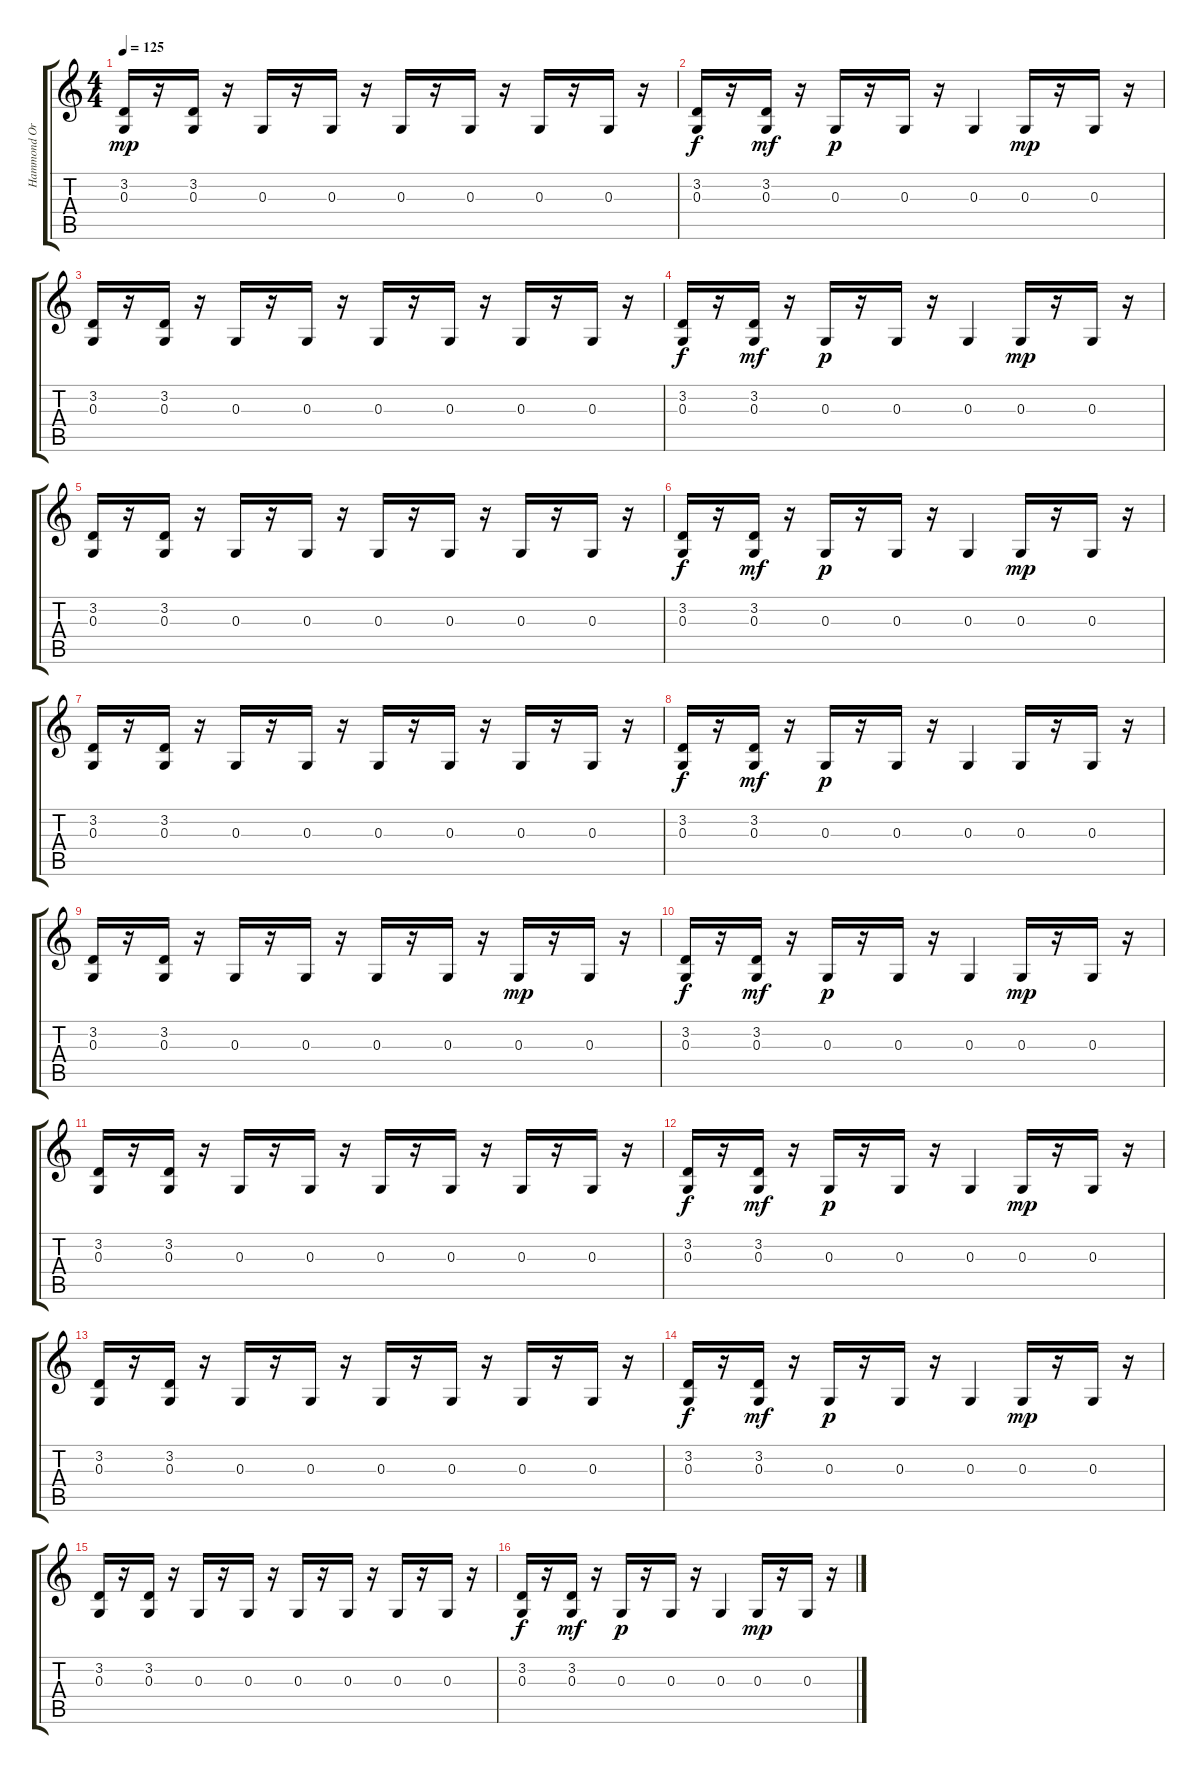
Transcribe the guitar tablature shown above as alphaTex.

\track ("Hammond Organ" "Hammond Or") {instrument drawbarorgan}
\staff {score tabs}
\tuning (E4 B3 G3 D3 A2 E2) {hide}
\ts (4 4)
\tempo 125
\clef g2
\ks c
(3.2 0.3).16{dy mp} r.16 (3.2 0.3).16 r.16 0.3.16 r.16 0.3.16 r.16 0.3.16 r.16 0.3.16 r.16 0.3.16 r.16 0.3.16 r.16 |
(3.2 0.3).16{dy f} r.16 (3.2 0.3).16{dy mf} r.16 0.3.16{dy p} r.16 0.3.16 r.16 0.3.4 0.3.16{dy mp} r.16 0.3.16 r.16 |
(3.2 0.3).16 r.16 (3.2 0.3).16 r.16 0.3.16 r.16 0.3.16 r.16 0.3.16 r.16 0.3.16 r.16 0.3.16 r.16 0.3.16 r.16 |
(3.2 0.3).16{dy f} r.16 (3.2 0.3).16{dy mf} r.16 0.3.16{dy p} r.16 0.3.16 r.16 0.3.4 0.3.16{dy mp} r.16 0.3.16 r.16 |
(3.2 0.3).16 r.16 (3.2 0.3).16 r.16 0.3.16 r.16 0.3.16 r.16 0.3.16 r.16 0.3.16 r.16 0.3.16 r.16 0.3.16 r.16 |
(3.2 0.3).16{dy f} r.16 (3.2 0.3).16{dy mf} r.16 0.3.16{dy p} r.16 0.3.16 r.16 0.3.4 0.3.16{dy mp} r.16 0.3.16 r.16 |
(3.2 0.3).16 r.16 (3.2 0.3).16 r.16 0.3.16 r.16 0.3.16 r.16 0.3.16 r.16 0.3.16 r.16 0.3.16 r.16 0.3.16 r.16 |
(3.2 0.3).16{dy f} r.16 (3.2 0.3).16{dy mf} r.16 0.3.16{dy p} r.16 0.3.16 r.16 0.3.4 0.3.16 r.16 0.3.16 r.16 |
(3.2 0.3).16 r.16 (3.2 0.3).16 r.16 0.3.16 r.16 0.3.16 r.16 0.3.16 r.16 0.3.16 r.16 0.3.16{dy mp} r.16 0.3.16 r.16 |
(3.2 0.3).16{dy f} r.16 (3.2 0.3).16{dy mf} r.16 0.3.16{dy p} r.16 0.3.16 r.16 0.3.4 0.3.16{dy mp} r.16 0.3.16 r.16 |
(3.2 0.3).16 r.16 (3.2 0.3).16 r.16 0.3.16 r.16 0.3.16 r.16 0.3.16 r.16 0.3.16 r.16 0.3.16 r.16 0.3.16 r.16 |
(3.2 0.3).16{dy f} r.16 (3.2 0.3).16{dy mf} r.16 0.3.16{dy p} r.16 0.3.16 r.16 0.3.4 0.3.16{dy mp} r.16 0.3.16 r.16 |
(3.2 0.3).16 r.16 (3.2 0.3).16 r.16 0.3.16 r.16 0.3.16 r.16 0.3.16 r.16 0.3.16 r.16 0.3.16 r.16 0.3.16 r.16 |
(3.2 0.3).16{dy f} r.16 (3.2 0.3).16{dy mf} r.16 0.3.16{dy p} r.16 0.3.16 r.16 0.3.4 0.3.16{dy mp} r.16 0.3.16 r.16 |
(3.2 0.3).16 r.16 (3.2 0.3).16 r.16 0.3.16 r.16 0.3.16 r.16 0.3.16 r.16 0.3.16 r.16 0.3.16 r.16 0.3.16 r.16 |
(3.2 0.3).16{dy f} r.16 (3.2 0.3).16{dy mf} r.16 0.3.16{dy p} r.16 0.3.16 r.16 0.3.4 0.3.16{dy mp} r.16 0.3.16 r.16
